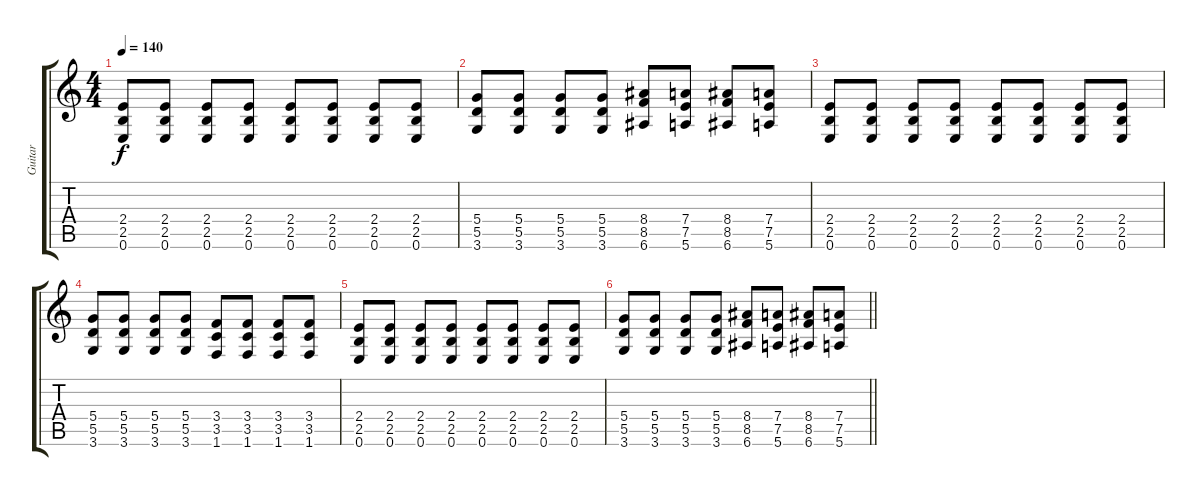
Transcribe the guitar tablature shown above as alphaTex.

\track ("Guitar" "Guitar") {instrument distortionguitar}
\staff {score tabs}
\tuning (E4 B3 G3 D3 A2 E2) {hide}
\ts (4 4)
\tempo 140
\clef g2
\ks c
(2.4 2.5 0.6).8{dy f} (2.4 2.5 0.6).8 (2.4 2.5 0.6).8 (2.4 2.5 0.6).8 (2.4 2.5 0.6).8 (2.4 2.5 0.6).8 (2.4 2.5 0.6).8 (2.4 2.5 0.6).8 |
(5.4 5.5 3.6).8 (5.4 5.5 3.6).8 (5.4 5.5 3.6).8 (5.4 5.5 3.6).8 (8.4 8.5 6.6).8 (7.4 7.5 5.6).8 (8.4 8.5 6.6).8 (7.4 7.5 5.6).8 |
(2.4 2.5 0.6).8 (2.4 2.5 0.6).8 (2.4 2.5 0.6).8 (2.4 2.5 0.6).8 (2.4 2.5 0.6).8 (2.4 2.5 0.6).8 (2.4 2.5 0.6).8 (2.4 2.5 0.6).8 |
(5.4 5.5 3.6).8 (5.4 5.5 3.6).8 (5.4 5.5 3.6).8 (5.4 5.5 3.6).8 (3.4 3.5 1.6).8 (3.4 3.5 1.6).8 (3.4 3.5 1.6).8 (3.4 3.5 1.6).8 |
(2.4 2.5 0.6).8 (2.4 2.5 0.6).8 (2.4 2.5 0.6).8 (2.4 2.5 0.6).8 (2.4 2.5 0.6).8 (2.4 2.5 0.6).8 (2.4 2.5 0.6).8 (2.4 2.5 0.6).8 |
\barLineRight lightlight
(5.4 5.5 3.6).8 (5.4 5.5 3.6).8 (5.4 5.5 3.6).8 (5.4 5.5 3.6).8 (8.4 8.5 6.6).8 (7.4 7.5 5.6).8 (8.4 8.5 6.6).8 (7.4 7.5 5.6).8
